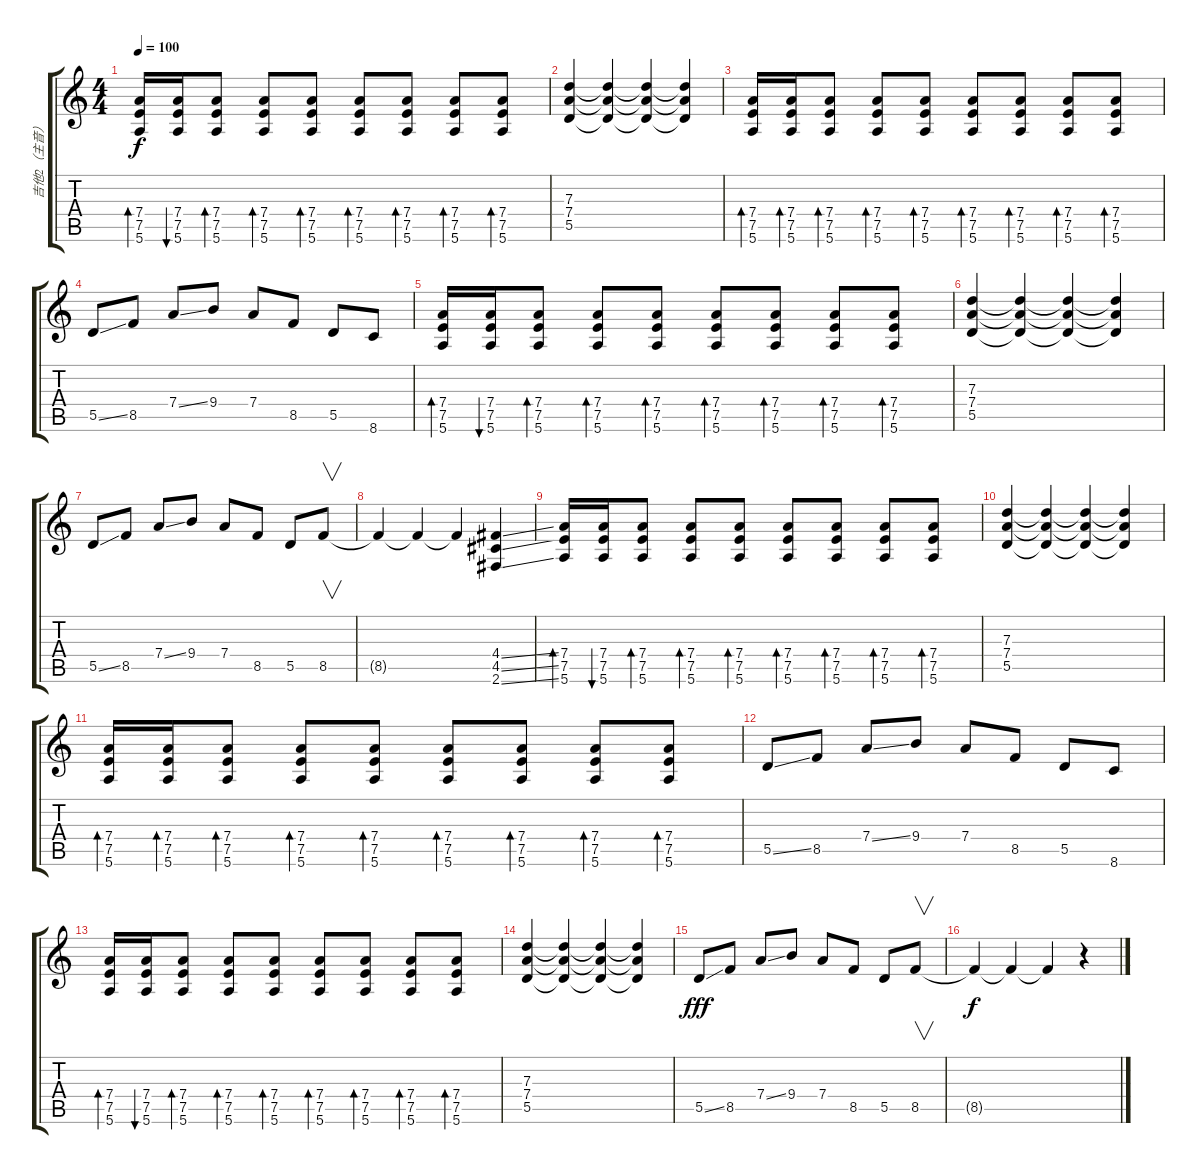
\track ("吉他2（主音）" "吉他2（主音）") {instrument distortionguitar}
\staff {score tabs}
\tuning (E4 B3 G3 D3 A2 E2) {hide}
\ts (4 4)
\tempo 100
\clef g2
\ks c
(7.4 7.5 5.6).16{bd 30 dy f} (7.4 7.5 5.6).16{bu 30} (7.4 7.5 5.6).8{bd 30} (7.4 7.5 5.6).8{bd 30} (7.4 7.5 5.6).8{bd 30} (7.4 7.5 5.6).8{bd 30} (7.4 7.5 5.6).8{bd 30} (7.4 7.5 5.6).8{bd 30} (7.4 7.5 5.6).8{bd 30} |
(7.3 7.4 5.5).4 (7.3{t} 7.4{t} 5.5{t}).4 (7.3{t} 7.4{t} 5.5{t}).4 (7.3{t} 7.4{t} 5.5{t}).4 |
(7.4 7.5 5.6).16{bd 30} (7.4 7.5 5.6).16{bd 30} (7.4 7.5 5.6).8{bd 30} (7.4 7.5 5.6).8{bd 30} (7.4 7.5 5.6).8{bd 30} (7.4 7.5 5.6).8{bd 30} (7.4 7.5 5.6).8{bd 30} (7.4 7.5 5.6).8{bd 30} (7.4 7.5 5.6).8{bd 30} |
5.5{ss}.8 8.5.8 7.4{ss}.8 9.4.8 7.4.8 8.5.8 5.5.8 8.6.8 |
(7.4 7.5 5.6).16{bd 30} (7.4 7.5 5.6).16{bu 30} (7.4 7.5 5.6).8{bd 30} (7.4 7.5 5.6).8{bd 30} (7.4 7.5 5.6).8{bd 30} (7.4 7.5 5.6).8{bd 30} (7.4 7.5 5.6).8{bd 30} (7.4 7.5 5.6).8{bd 30} (7.4 7.5 5.6).8{bd 30} |
(7.3 7.4 5.5).4 (7.3{t} 7.4{t} 5.5{t}).4 (7.3{t} 7.4{t} 5.5{t}).4 (7.3{t} 7.4{t} 5.5{t}).4 |
5.5{ss}.8 8.5.8 7.4{ss}.8 9.4.8 7.4.8 8.5.8 5.5.8 8.5.8{v} |
8.5{t}.4 8.5{t}.4 8.5{t}.4 (4.4{ss} 4.5{ss} 2.6{ss}).4 |
(7.4 7.5 5.6).16{bd 30} (7.4 7.5 5.6).16{bu 30} (7.4 7.5 5.6).8{bd 30} (7.4 7.5 5.6).8{bd 30} (7.4 7.5 5.6).8{bd 30} (7.4 7.5 5.6).8{bd 30} (7.4 7.5 5.6).8{bd 30} (7.4 7.5 5.6).8{bd 30} (7.4 7.5 5.6).8{bd 30} |
(7.3 7.4 5.5).4 (7.3{t} 7.4{t} 5.5{t}).4 (7.3{t} 7.4{t} 5.5{t}).4 (7.3{t} 7.4{t} 5.5{t}).4 |
(7.4 7.5 5.6).16{bd 30} (7.4 7.5 5.6).16{bd 30} (7.4 7.5 5.6).8{bd 30} (7.4 7.5 5.6).8{bd 30} (7.4 7.5 5.6).8{bd 30} (7.4 7.5 5.6).8{bd 30} (7.4 7.5 5.6).8{bd 30} (7.4 7.5 5.6).8{bd 30} (7.4 7.5 5.6).8{bd 30} |
5.5{ss}.8 8.5.8 7.4{ss}.8 9.4.8 7.4.8 8.5.8 5.5.8 8.6.8 |
(7.4 7.5 5.6).16{bd 30} (7.4 7.5 5.6).16{bu 30} (7.4 7.5 5.6).8{bd 30} (7.4 7.5 5.6).8{bd 30} (7.4 7.5 5.6).8{bd 30} (7.4 7.5 5.6).8{bd 30} (7.4 7.5 5.6).8{bd 30} (7.4 7.5 5.6).8{bd 30} (7.4 7.5 5.6).8{bd 30} |
(7.3 7.4 5.5).4 (7.3{t} 7.4{t} 5.5{t}).4 (7.3{t} 7.4{t} 5.5{t}).4 (7.3{t} 7.4{t} 5.5{t}).4 |
5.5{ss}.8{dy fff} 8.5.8 7.4{ss}.8 9.4.8 7.4.8 8.5.8 5.5.8 8.5.8{v} |
8.5{t}.4{dy f} 8.5{t}.4 8.5{t}.4 r.4
